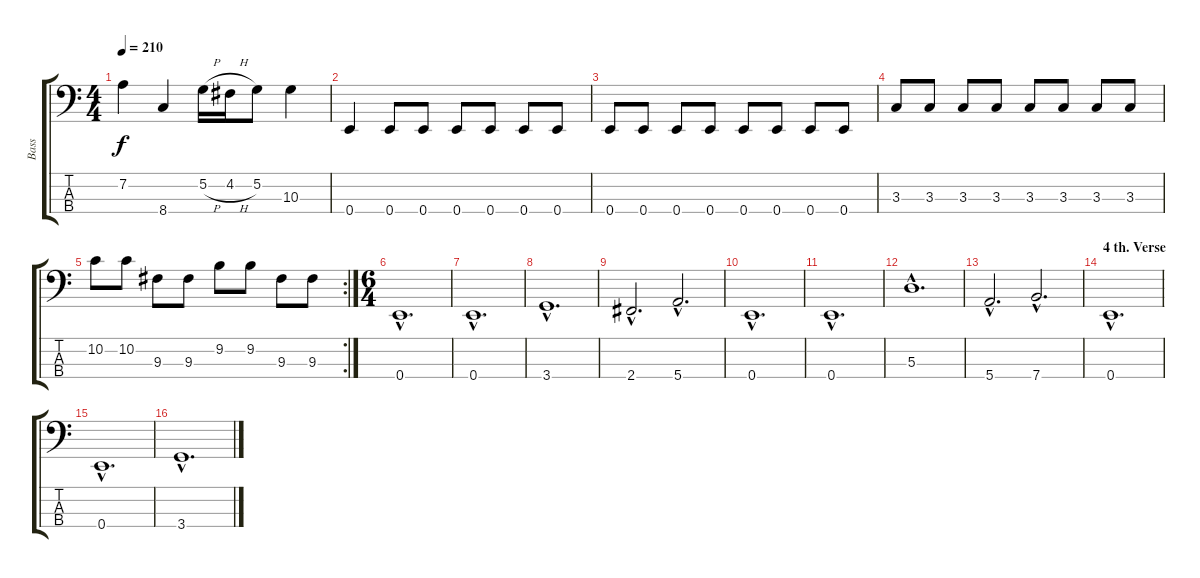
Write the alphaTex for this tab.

\track ("Bass" "Bass") {instrument electricbassfinger}
\staff {score tabs}
\tuning (G2 D2 A1 E1) {hide}
\ts (4 4)
\tempo 210
\clef f4
\ks c
7.2.4{dy f} 8.4.4 5.2{h}.16 4.2{h}.16 5.2.8 10.3.4 |
0.4.4 0.4.8 0.4.8 0.4.8 0.4.8 0.4.8 0.4.8 |
0.4.8 0.4.8 0.4.8 0.4.8 0.4.8 0.4.8 0.4.8 0.4.8 |
3.3.8 3.3.8 3.3.8 3.3.8 3.3.8 3.3.8 3.3.8 3.3.8 |
\rc 2
10.2.8 10.2.8 9.3.8 9.3.8 9.2.8 9.2.8 9.3.8 9.3.8 |
\ts (6 4)
0.4{hac}.1{d} |
0.4{hac}.1{d} |
3.4{hac}.1{d} |
2.4{hac}.2{d} 5.4{hac}.2{d} |
0.4{hac}.1{d} |
0.4{hac}.1{d} |
5.3{hac}.1{d} |
5.4{hac}.2{d} 7.4{hac}.2{d} |
\section ("" "4 th. Verse")
0.4{hac}.1{d} |
0.4{hac}.1{d} |
3.4{hac}.1{d}
